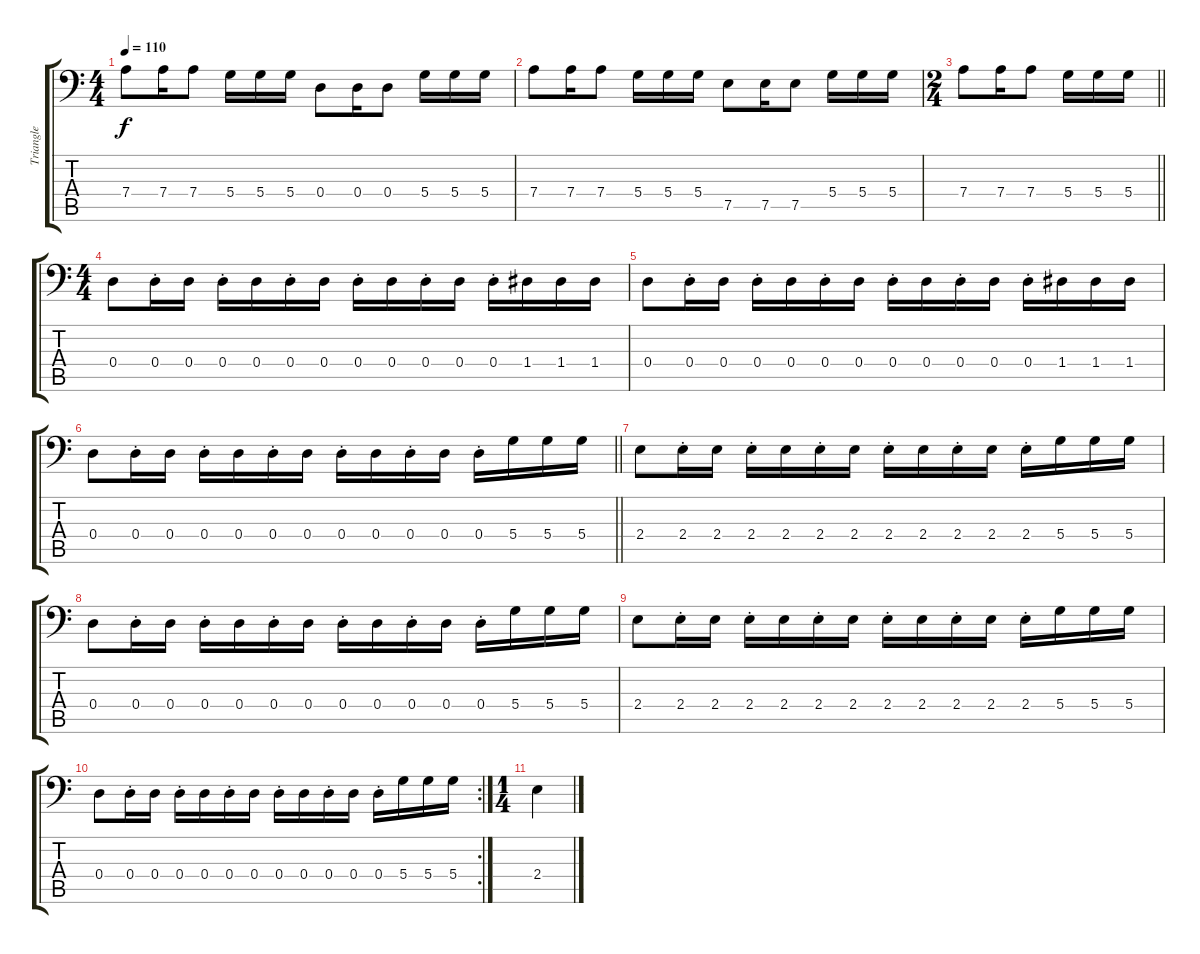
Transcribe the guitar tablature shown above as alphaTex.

\track ("Triangle" "Triangle") {instrument electricbassfinger}
\staff {score tabs}
\tuning (E3 B2 G2 D2 A1 E1) {hide}
\ts (4 4)
\tempo 110
\clef f4
\ks c
7.4.8{dy f} 7.4.16 7.4.8 5.4.16 5.4.16 5.4.16 0.4.8 0.4.16 0.4.8 5.4.16 5.4.16 5.4.16 |
7.4.8 7.4.16 7.4.8 5.4.16 5.4.16 5.4.16 7.5.8 7.5.16 7.5.8 5.4.16 5.4.16 5.4.16 |
\ts (2 4)
\barLineRight lightlight
7.4.8 7.4.16 7.4.8 5.4.16 5.4.16 5.4.16 |
\ts (4 4)
0.4.8 0.4{st}.16 0.4.16 0.4{st}.16 0.4.16 0.4{st}.16 0.4.16 0.4{st}.16 0.4.16 0.4{st}.16 0.4.16 0.4{st}.16 1.4.16 1.4.16 1.4.16 |
0.4.8 0.4{st}.16 0.4.16 0.4{st}.16 0.4.16 0.4{st}.16 0.4.16 0.4{st}.16 0.4.16 0.4{st}.16 0.4.16 0.4{st}.16 1.4.16 1.4.16 1.4.16 |
\barLineRight lightlight
0.4.8 0.4{st}.16 0.4.16 0.4{st}.16 0.4.16 0.4{st}.16 0.4.16 0.4{st}.16 0.4.16 0.4{st}.16 0.4.16 0.4{st}.16 5.4.16 5.4.16 5.4.16 |
\section ("" "")
2.4.8 2.4{st}.16 2.4.16 2.4{st}.16 2.4.16 2.4{st}.16 2.4.16 2.4{st}.16 2.4.16 2.4{st}.16 2.4.16 2.4{st}.16 5.4.16 5.4.16 5.4.16 |
0.4.8 0.4{st}.16 0.4.16 0.4{st}.16 0.4.16 0.4{st}.16 0.4.16 0.4{st}.16 0.4.16 0.4{st}.16 0.4.16 0.4{st}.16 5.4.16 5.4.16 5.4.16 |
2.4.8 2.4{st}.16 2.4.16 2.4{st}.16 2.4.16 2.4{st}.16 2.4.16 2.4{st}.16 2.4.16 2.4{st}.16 2.4.16 2.4{st}.16 5.4.16 5.4.16 5.4.16 |
\rc 2
0.4.8 0.4{st}.16 0.4.16 0.4{st}.16 0.4.16 0.4{st}.16 0.4.16 0.4{st}.16 0.4.16 0.4{st}.16 0.4.16 0.4{st}.16 5.4.16 5.4.16 5.4.16 |
\ts (1 4)
2.4.4
